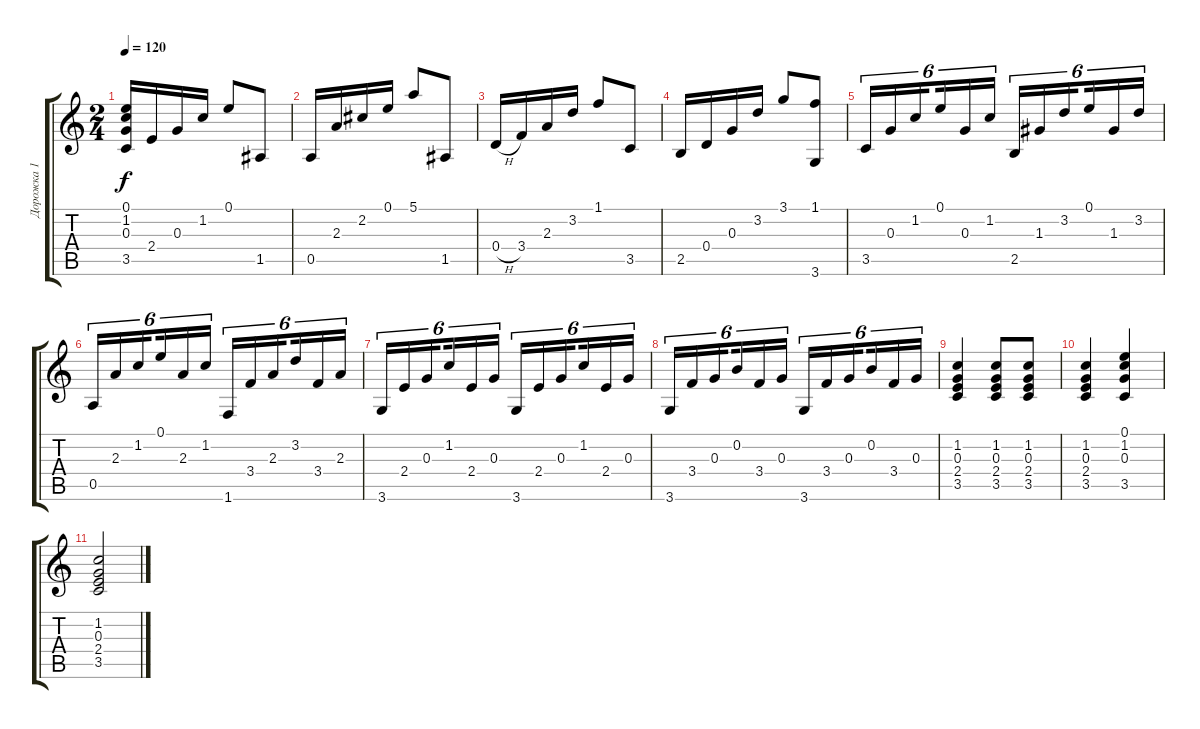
\track ("Дорожка 1" "Дорожка 1") {instrument acousticguitarnylon}
\staff {score tabs}
\tuning (E4 B3 G3 D3 A2 E2) {hide}
\ts (2 4)
\tempo 120
\clef g2
\ks c
(0.1 1.2 0.3 3.5).16{dy f} 2.4.16 0.3.16 1.2.16 0.1.8 1.5.8 |
0.5.16 2.3.16 2.2.16 0.1.16 5.1.8 1.5.8 |
0.4{h}.16 3.4.16 2.3.16 3.2.16 1.1.8 3.5.8 |
2.5.16 0.4.16 0.3.16 3.2.16 3.1.8 (1.1 3.6).8 |
3.5.16{tu (6 4)} 0.3.16{tu (6 4)} 1.2.16{tu (6 4) beam splitsecondary} 0.1.16{tu (6 4)} 0.3.16{tu (6 4)} 1.2.16{tu (6 4)} 2.5.16{tu (6 4)} 1.3.16{tu (6 4)} 3.2.16{tu (6 4) beam splitsecondary} 0.1.16{tu (6 4)} 1.3.16{tu (6 4)} 3.2.16{tu (6 4)} |
0.5.16{tu (6 4)} 2.3.16{tu (6 4)} 1.2.16{tu (6 4) beam splitsecondary} 0.1.16{tu (6 4)} 2.3.16{tu (6 4)} 1.2.16{tu (6 4)} 1.6.16{tu (6 4)} 3.4.16{tu (6 4)} 2.3.16{tu (6 4) beam splitsecondary} 3.2.16{tu (6 4)} 3.4.16{tu (6 4)} 2.3.16{tu (6 4)} |
3.6.16{tu (6 4)} 2.4.16{tu (6 4)} 0.3.16{tu (6 4) beam splitsecondary} 1.2.16{tu (6 4)} 2.4.16{tu (6 4)} 0.3.16{tu (6 4)} 3.6.16{tu (6 4)} 2.4.16{tu (6 4)} 0.3.16{tu (6 4) beam splitsecondary} 1.2.16{tu (6 4)} 2.4.16{tu (6 4)} 0.3.16{tu (6 4)} |
3.6.16{tu (6 4)} 3.4.16{tu (6 4)} 0.3.16{tu (6 4) beam splitsecondary} 0.2.16{tu (6 4)} 3.4.16{tu (6 4)} 0.3.16{tu (6 4)} 3.6.16{tu (6 4)} 3.4.16{tu (6 4)} 0.3.16{tu (6 4) beam splitsecondary} 0.2.16{tu (6 4)} 3.4.16{tu (6 4)} 0.3.16{tu (6 4)} |
(1.2 0.3 2.4 3.5).4 (1.2 0.3 2.4 3.5).8 (1.2 0.3 2.4 3.5).8 |
(1.2 0.3 2.4 3.5).4 (0.1 1.2 0.3 3.5).4 |
(1.2 0.3 2.4 3.5).2
